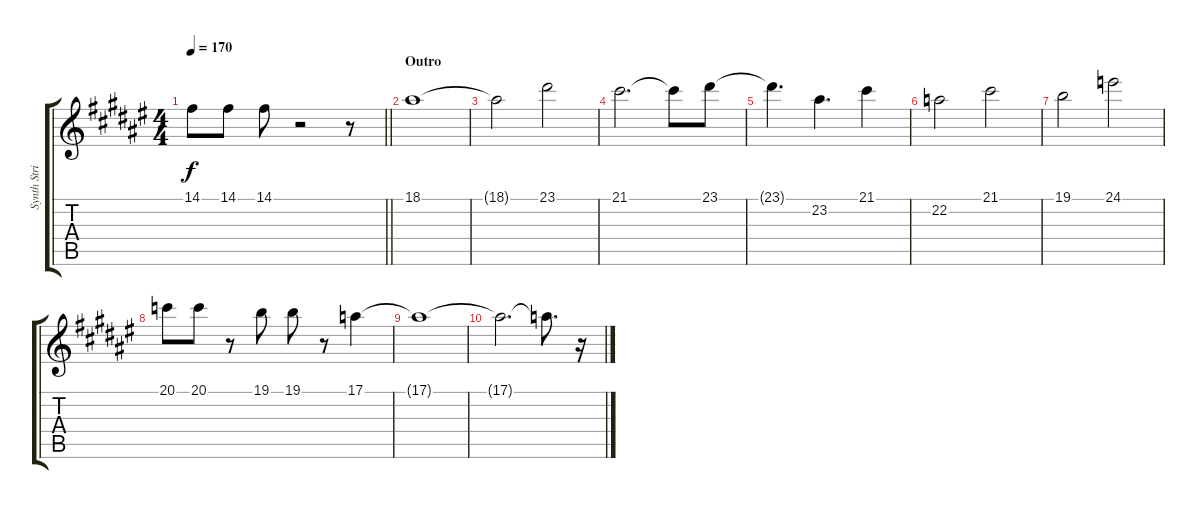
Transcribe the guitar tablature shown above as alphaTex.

\track ("Synth Strings" "Synth Stri") {instrument synthstrings1}
\staff {score tabs}
\tuning (E4 B3 G3 D3 A2 E2) {hide}
\ts (4 4)
\tempo 170
\clef g2
\barLineRight lightlight
\ks f#
14.1{t}.8{dy f} 14.1.8 14.1.8 r.2 r.8 |
\section ("" "Outro")
18.1.1 |
18.1{t}.2 23.1.2 |
21.1.2{d} 21.1{t}.8 23.1.8 |
23.1{t}.4{d} 23.2.4{d} 21.1.4 |
22.2.2 21.1.2 |
19.1.2 24.1.2 |
20.1.8 20.1.8 r.8 19.1.8 19.1.8 r.8 17.1.4 |
17.1{t}.1 |
17.1{t}.2{d} 17.1{t}.8{d} r.16
